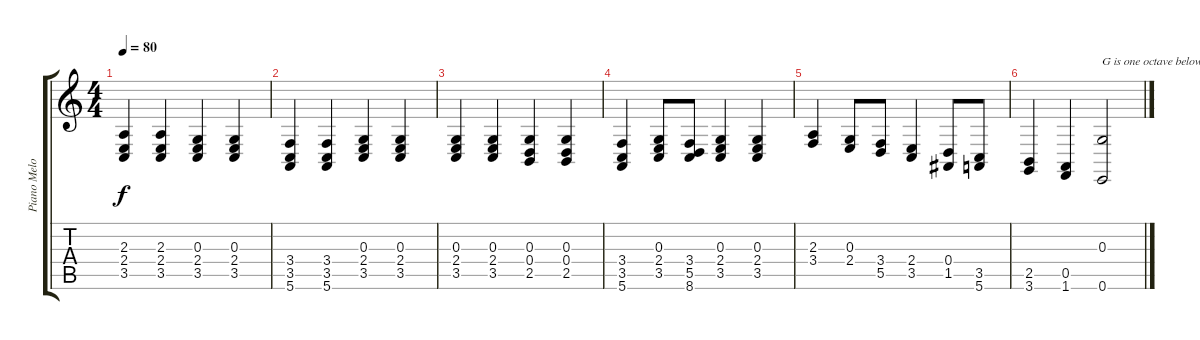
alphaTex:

\track ("Piano Melody" "Piano Melo") {instrument acousticgrandpiano}
\staff {score tabs}
\tuning (E4 B3 G3 D3 A2 E2) {hide}
\ts (4 4)
\tempo 80
\clef g2
\ks c
(2.3 2.4 3.5).4{dy f} (2.3 2.4 3.5).4 (0.3 2.4 3.5).4 (0.3 2.4 3.5).4 |
(3.4 3.5 5.6).4 (3.4 3.5 5.6).4 (0.3 2.4 3.5).4 (0.3 2.4 3.5).4 |
(0.3 2.4 3.5).4 (0.3 2.4 3.5).4 (0.3 0.4 2.5).4 (0.3 0.4 2.5).4 |
(3.4 3.5 5.6).4 (0.3 2.4 3.5).8 (3.4 5.5 8.6).8 (0.3 2.4 3.5).4 (0.3 2.4 3.5).4 |
(2.3 3.4).4 (0.3 2.4).8 (3.4 5.5).8 (2.4 3.5).4 (0.4 1.5).8 (3.5 5.6).8 |
(2.5 3.6).4 (0.5 1.6).4 (0.3 0.6).2{txt "G is one octave below"}
